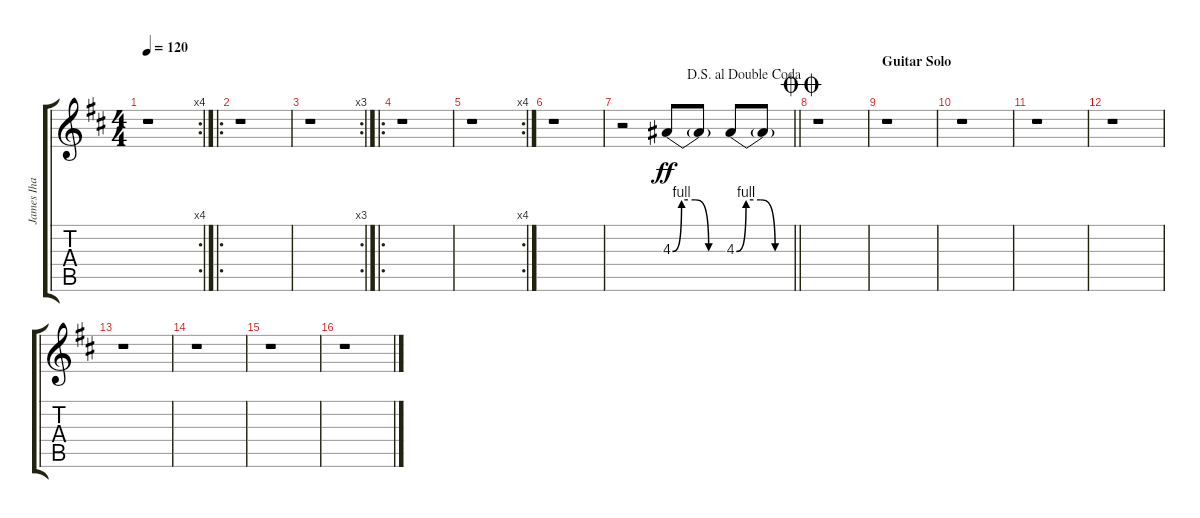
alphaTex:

\track ("James Iha" "James Iha") {instrument overdrivenguitar}
\staff {score tabs}
\tuning (Eb4 Bb3 Gb3 Db3 Ab2 Eb2) {hide}
\rc 4
\ts (4 4)
\tempo 120
\clef g2
\ks d
r.1{dy ff} |
\ro
r.1 |
\rc 3
r.1 |
\ro
r.1 |
\rc 4
r.1 |
r.1 |
\jump dalsegnoaldoublecoda
\barLineRight lightlight
r.2 4.3{be (custom 0 0 10 4 25 4 40 0 60 0)}.8 4.3{t}.8 4.3{be (custom 0 0 10 4 25 4 40 0 60 0)}.8 4.3{t}.8 |
\jump doublecoda
r.1 |
\section ("" "Guitar Solo")
r.1 |
r.1 |
r.1 |
r.1 |
r.1 |
r.1 |
r.1 |
r.1
